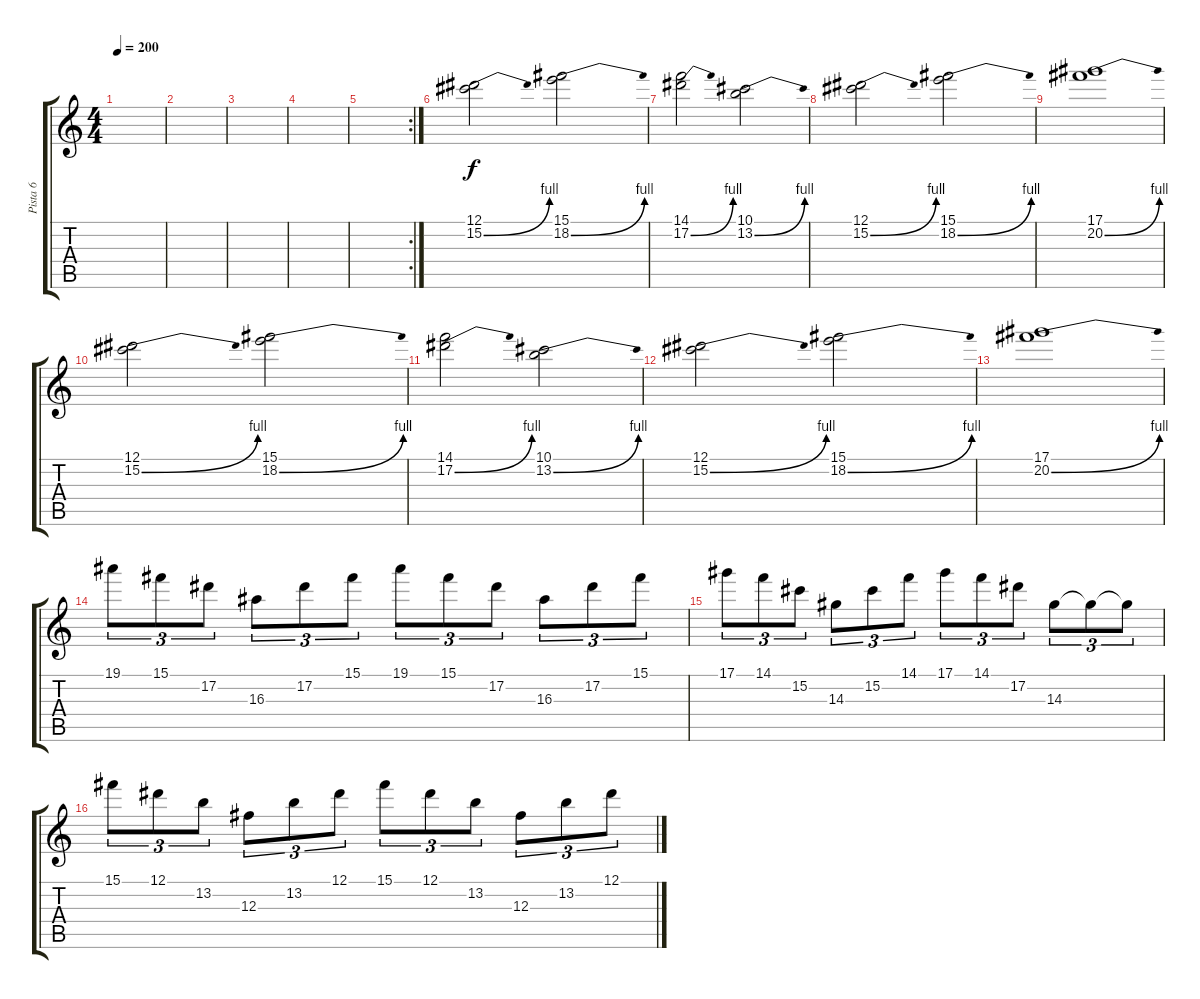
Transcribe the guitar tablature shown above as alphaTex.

\track ("Pista 6" "Pista 6") {instrument distortionguitar}
\staff {score tabs}
\tuning (Eb4 Bb3 Gb3 Db3 Ab2 Eb2) {hide}
\ts (4 4)
\tempo 200
\clef g2
\ks c
|
|
|
|
\rc 2
|
(12.1 15.2{be (bend 0 0 60 4)}).2 (15.1 18.2{be (bend 0 0 60 4)}).2 |
(14.1 17.2{be (bend 0 0 60 4)}).2 (10.1 13.2{be (bend 0 0 60 4)}).2 |
(12.1 15.2{be (bend 0 0 60 4)}).2 (15.1 18.2{be (bend 0 0 60 4)}).2 |
(17.1 20.2{be (bend 0 0 60 4)}).1 |
(12.1 15.2{be (bend 0 0 60 4)}).2 (15.1 18.2{be (bend 0 0 60 4)}).2 |
(14.1 17.2{be (bend 0 0 60 4)}).2 (10.1 13.2{be (bend 0 0 60 4)}).2 |
(12.1 15.2{be (bend 0 0 60 4)}).2 (15.1 18.2{be (bend 0 0 60 4)}).2 |
(17.1 20.2{be (bend 0 0 60 4)}).1 |
19.1.8{tu (3 2)} 15.1.8{tu (3 2)} 17.2.8{tu (3 2)} 16.3.8{tu (3 2)} 17.2.8{tu (3 2)} 15.1.8{tu (3 2)} 19.1.8{tu (3 2)} 15.1.8{tu (3 2)} 17.2.8{tu (3 2)} 16.3.8{tu (3 2)} 17.2.8{tu (3 2)} 15.1.8{tu (3 2)} |
17.1.8{tu (3 2)} 14.1.8{tu (3 2)} 15.2.8{tu (3 2)} 14.3.8{tu (3 2)} 15.2.8{tu (3 2)} 14.1.8{tu (3 2)} 17.1.8{tu (3 2)} 14.1.8{tu (3 2)} 17.2.8{tu (3 2)} 14.3.8{tu (3 2)} 14.3{t}.8{tu (3 2)} 14.3{t}.8{tu (3 2)} |
15.1.8{tu (3 2)} 12.1.8{tu (3 2)} 13.2.8{tu (3 2)} 12.3.8{tu (3 2)} 13.2.8{tu (3 2)} 12.1.8{tu (3 2)} 15.1.8{tu (3 2)} 12.1.8{tu (3 2)} 13.2.8{tu (3 2)} 12.3.8{tu (3 2)} 13.2.8{tu (3 2)} 12.1.8{tu (3 2)}
